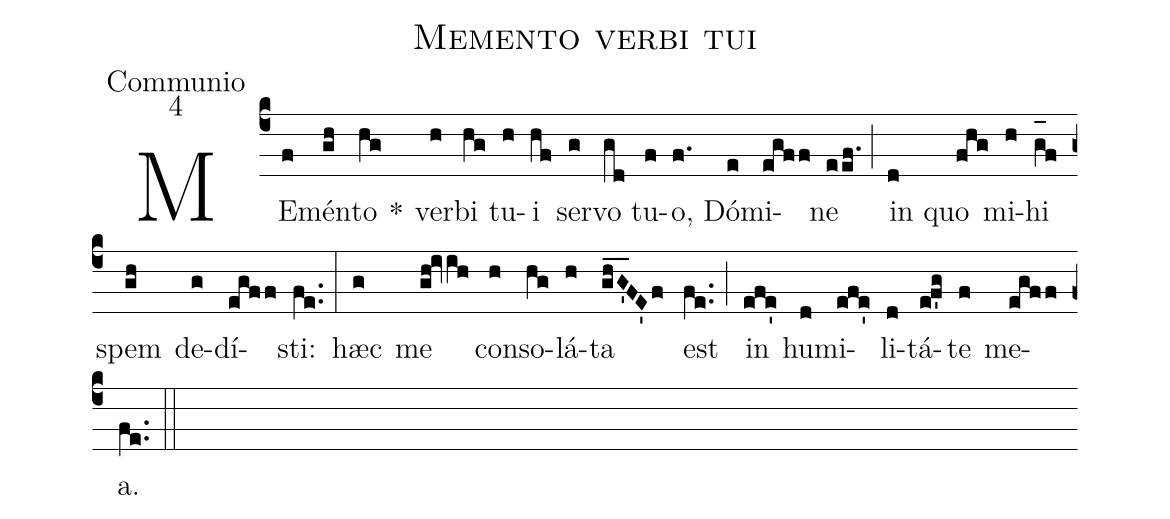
name:Memento verbi tui;
office-part:Communio;
mode:4;
%%
(c4) ME(f)mén(gh)to(hg) *() ver(h)bi(hg) tu(h)i(hf) ser(g)vo(gd) tu(f)o,(f.) Dó(e)mi(egff)ne(eef.) (;) in(d) quo(fhg) mi(h)hi(g_[oh:h]f) spem(gh) de(g)dí(egff)sti:(fe..) (:) hæc(g) me(gh!ivih) con(h)so(hg)lá(h)ta(gh_G'_FE'f) est(fe..) (;) in(efe') hu(d)mi(efe')li(d)tá(ef'g)te(f) me(egff)a.(fe..) (::)
